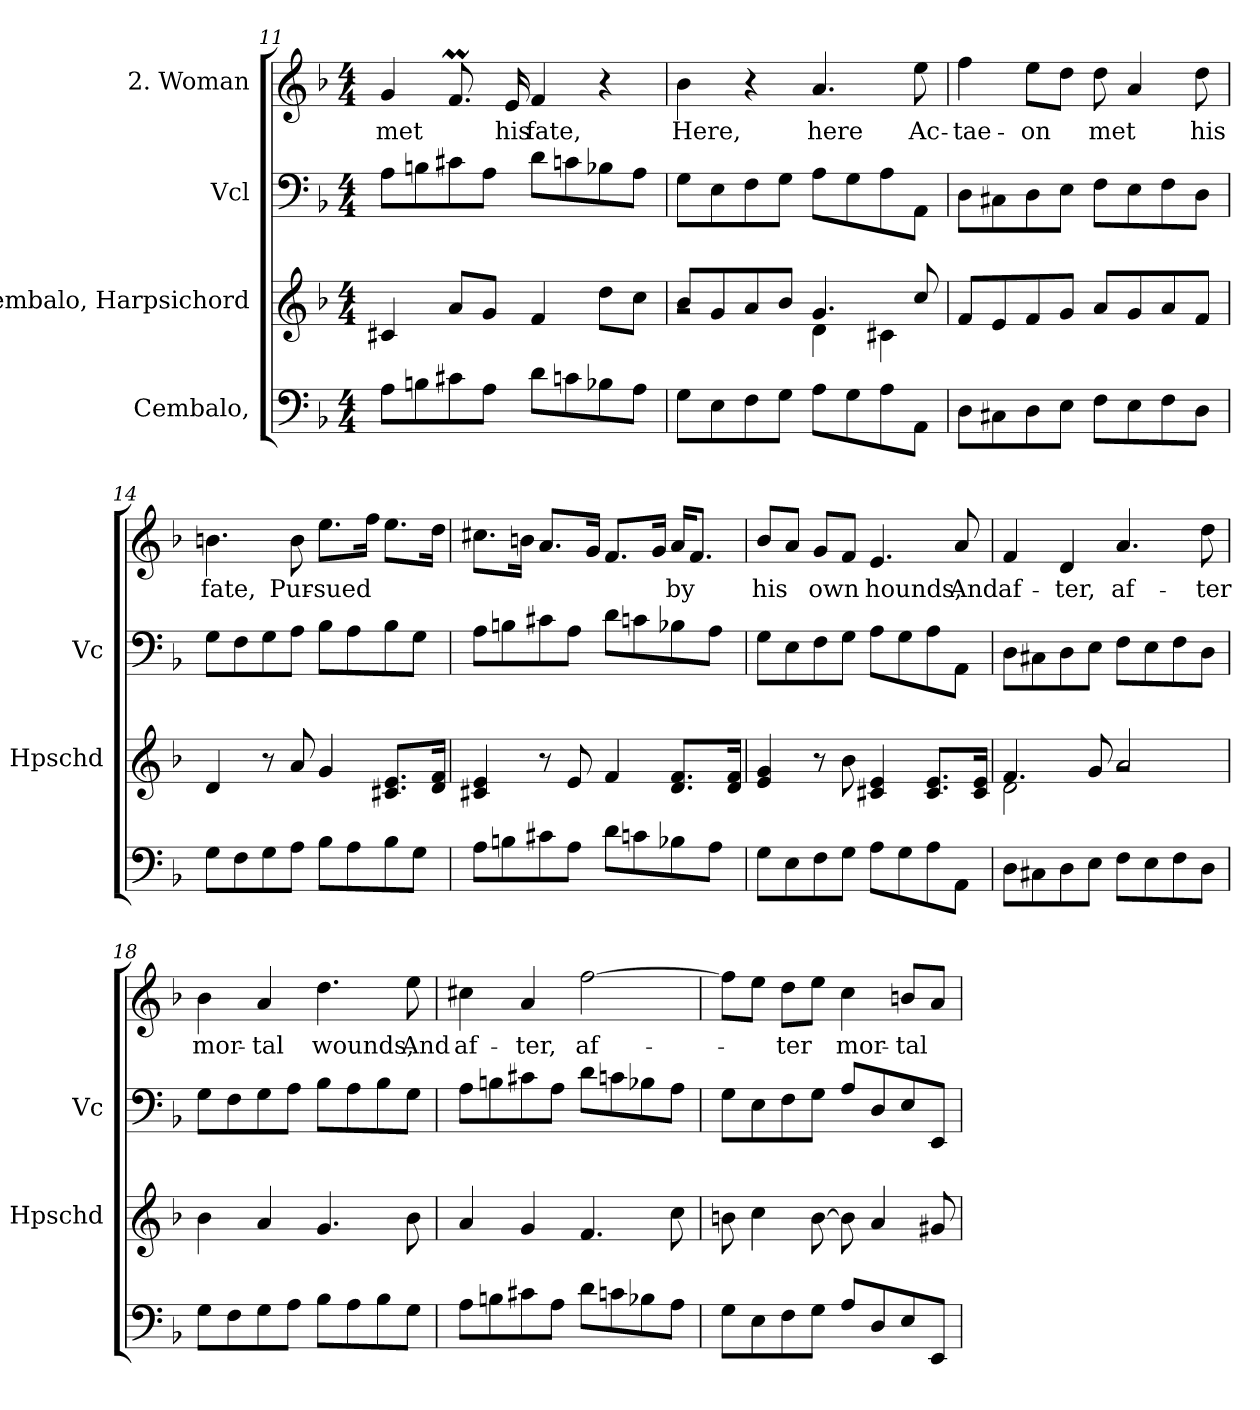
**kern	**kern	**kern	**kern	**text
*part4	*part3	*part2	*part1	*part1
*staff4	*staff3	*staff2	*staff1	*staff1
*I"Cembalo,	*I"Cembalo, Harpsichord	*I"Vcl	*I"2. Woman	*
*	*I'Hpschd	*I'Vc	*	*
*clefF4	*clefG2	*clefF4	*clefG2	*
*k[b-]	*k[b-]	*k[b-]	*k[b-]	*
*M4/4	*M4/4	*M4/4	*M4/4	*
=11	=11	=11	=11	=11
!	!	!	!	!LO:LY:b
8A\L	4c#X/	8A\L	4g/	met
8Bn\	.	8Bn\	.	.
8c#X\	8a/L	8c#X\	8.fM/	.
8A\J	8g/J	8A\J	.	.
!	!	!	!	!LO:LY:b
.	.	.	16e/	his
!	!	!	!	!LO:LY:b
8d\L	4f/	8d\L	4f/	fate,
8cn\	.	8cn\	.	.
8B-X\	8dd\L	8B-X\	4r	.
8A\J	8cc\J	8A\J	.	.
!!LO:LB:g=z
=12	=12	=12	=12	=12
*	*^	*	*	*
!	!	!	!	!	!LO:LY:b
8G\L	8b-/L	2rg	8G\L	4b-\	Here,
8E\	8g/	.	8E\	.	.
8F\	8a/	.	8F\	4r	.
8G\J	8b-/J	.	8G\J	.	.
!	!	!	!	!	!LO:LY:b
8A\L	4.g/	4d\	8A\L	4.a/	here
8G\	.	.	8G\	.	.
8A\	.	4c#X\	8A\	.	.
!	!	!	!	!	!LO:LY:b
8AA\J	8cc/	.	8AA\J	8ee\	Ac-
*	*v	*v	*	*	*
=13	=13	=13	=13	=13
!	!	!	!	!LO:LY:b
8D\L	8f/L	8D\L	4ff\	-tae-
8C#X\	8e/	8C#X\	.	.
!	!	!	!	!LO:LY:b
8D\	8f/	8D\	8ee\L	-on
8E\J	8g/J	8E\J	8dd\J	.
!	!	!	!	!LO:LY:b
8F\L	8a/L	8F\L	8dd\	met
8E\	8g/	8E\	4a/	.
8F\	8a/	8F\	.	.
!	!	!	!	!LO:LY:b
8D\J	8f/J	8D\J	8dd\	his
=14	=14	=14	=14	=14
!	!	!	!	!LO:LY:b
8G\L	4d/	8G\L	4.bn\	fate,
8F\	.	8F\	.	.
8G\	8r	8G\	.	.
!	!	!	!	!LO:LY:b
8A\J	8a/	8A\J	8b\	Pur-
!	!	!	!	!LO:LY:b
8B-\L	4g/	8B-\L	8.ee\L	-sued
8A\	.	8A\	.	.
.	.	.	16ff\Jk	.
8B-\	8.c#X/ 8.e/L	8B-\	8.ee\L	.
8G\J	.	8G\J	.	.
.	16d/ 16f/Jk	.	16dd\Jk	.
=15	=15	=15	=15	=15
8A\L	4c#X/ 4e/	8A\L	8.cc#X\L	.
8Bn\	.	8Bn\	.	.
.	.	.	16bn\Jk	.
8c#X\	8r	8c#X\	8.a/L	.
8A\J	8e/	8A\J	.	.
.	.	.	16g/Jk	.
8d\L	4f/	8d\L	8.f/L	.
8cn\	.	8cn\	.	.
.	.	.	16g/Jk	.
!	!	!	!	!LO:LY:b
8B-X\	8.d/ 8.f/L	8B-X\	16a/KL	by
.	.	.	8.f/J	.
8A\J	.	8A\J	.	.
.	16d/ 16f/Jk	.	.	.
!!LO:LB:g=z
=16	=16	=16	=16	=16
!	!	!	!	!LO:LY:b
8G\L	4e/ 4g/	8G\L	8b-/L	his
8E\	.	8E\	8a/J	.
!	!	!	!	!LO:LY:b
8F\	8r	8F\	8g/L	own
8G\J	8b-\	8G\J	8f/J	.
!	!	!	!	!LO:LY:b
8A\L	4c#X/ 4e/	8A\L	4.e/	hounds,
8G\	.	8G\	.	.
8A\	8.c#/ 8.e/L	8A\	.	.
!	!	!	!	!LO:LY:b
8AA\J	.	8AA\J	8a/	And
.	16c#/ 16e/Jk	.	.	.
=17	=17	=17	=17	=17
*	*^	*	*	*
!	!	!	!	!	!LO:LY:b
8D\L	4.f/	2d\	8D\L	4f/	af-
8C#X\	.	.	8C#X\	.	.
!	!	!	!	!	!LO:LY:b
8D\	.	.	8D\	4d/	-ter,
8E\J	8g/	.	8E\J	.	.
!	!	!	!	!	!LO:LY:b
8F\L	2a/	2rg	8F\L	4.a/	af-
8E\	.	.	8E\	.	.
8F\	.	.	8F\	.	.
!	!	!	!	!	!LO:LY:b
8D\J	.	.	8D\J	8dd\	-ter
*	*v	*v	*	*	*
=18	=18	=18	=18	=18
!	!	!	!	!LO:LY:b
8G\L	4b-\	8G\L	4b-\	mor-
8F\	.	8F\	.	.
!	!	!	!	!LO:LY:b
8G\	4a/	8G\	4a/	-tal
8A\J	.	8A\J	.	.
!	!	!	!	!LO:LY:b
8B-\L	4.g/	8B-\L	4.dd\	wounds,
8A\	.	8A\	.	.
8B-\	.	8B-\	.	.
!	!	!	!	!LO:LY:b
8G\J	8b-\	8G\J	8ee\	And
=19	=19	=19	=19	=19
!	!	!	!	!LO:LY:b
8A\L	4a/	8A\L	4cc#X\	af-
8Bn\	.	8Bn\	.	.
!	!	!	!	!LO:LY:b
8c#X\	4g/	8c#X\	4a/	-ter,
8A\J	.	8A\J	.	.
!	!	!	!	!LO:LY:b
8d\L	4.f/	8d\L	[2ff\	af-
8cn\	.	8cn\	.	.
8B-X\	.	8B-X\	.	.
8A\J	8cc\	8A\J	.	.
!!LO:PB:g=z
=20	=20	=20	=20	=20
8G\L	8bn\	8G\L	8ff\L]	.
8E\	4cc\	8E\	8ee\J	.
!	!	!	!	!LO:LY:b
8F\	.	8F\	8dd\L	-ter
8G\J	[8b\	8G\J	8ee\J	.
!	!	!	!	!LO:LY:b
8A/L	8b\]	8A/L	4cc\	mor-
8D/	4a/	8D/	.	.
!	!	!	!	!LO:LY:b
8E/	.	8E/	8bn/L	-tal
8EE/J	8g#X/	8EE/J	8a/J	.
=	=	=	=	=
*-	*-	*-	*-	*-
